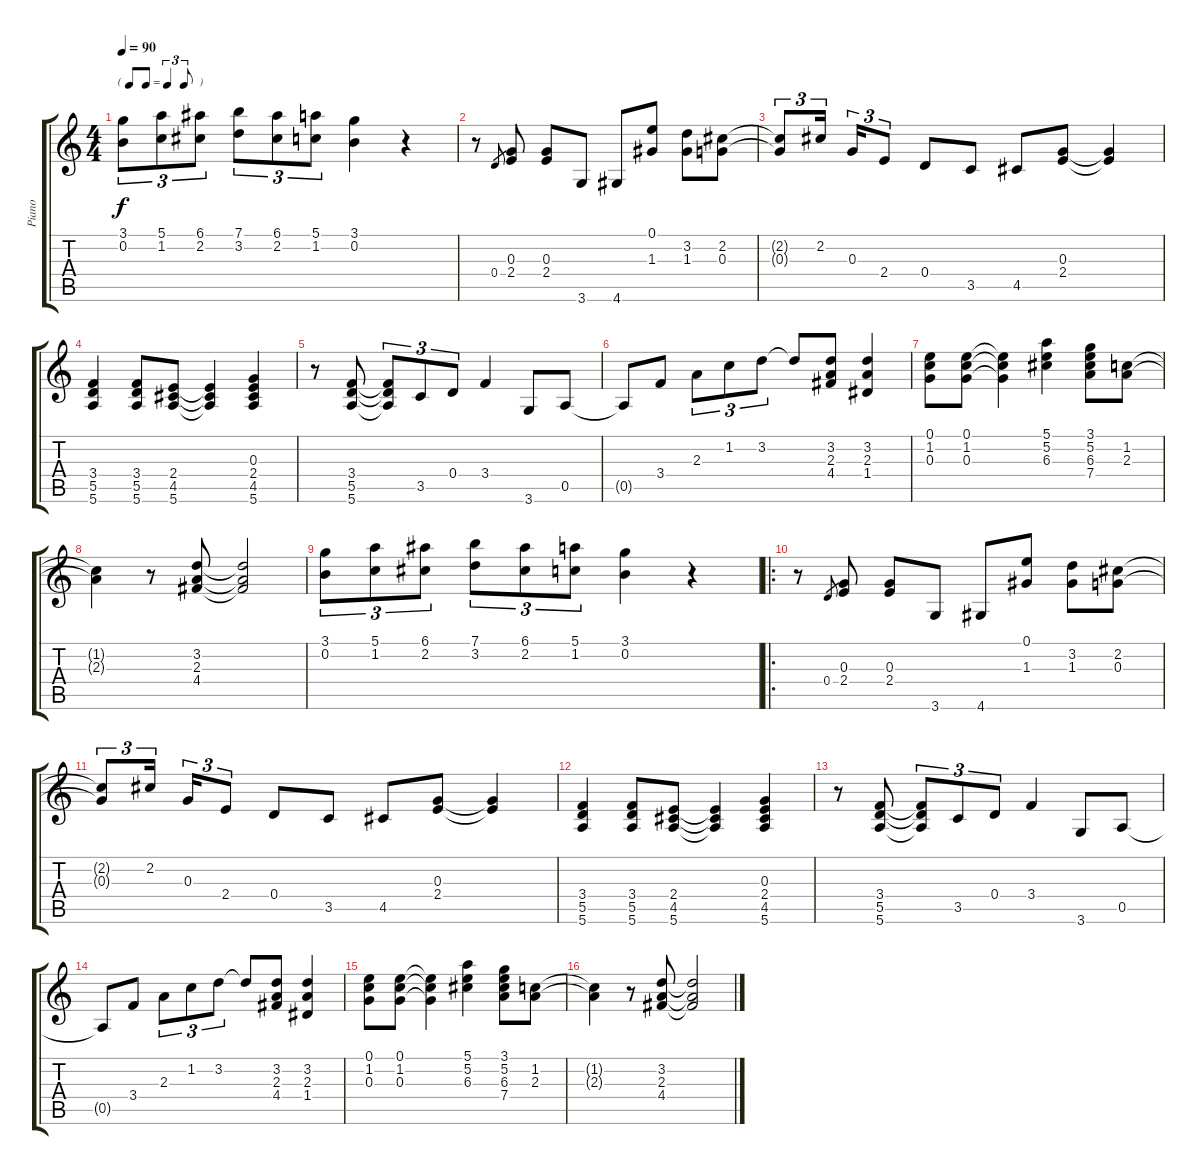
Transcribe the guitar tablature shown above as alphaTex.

\track ("Piano" "Piano") {instrument acousticgrandpiano}
\staff {score tabs}
\tuning (E5 B4 G4 D4 A3 E3) {hide}
\ts (4 4)
\tf triplet8th
\tempo 90
\clef g2
\ks c
(3.1 0.2).8{tu (3 2) dy f} (5.1 1.2).8{tu (3 2)} (6.1 2.2).8{tu (3 2)} (7.1 3.2).8{tu (3 2)} (6.1 2.2).8{tu (3 2)} (5.1 1.2).8{tu (3 2)} (3.1 0.2).4 r.4 |
r.8 0.4.8{gr} (0.3 2.4).8 (0.3 2.4).8 3.6.8 4.6.8 (0.1 1.3).8 (3.2 1.3).8 (2.2 0.3).8 |
(2.2{t} 0.3{t}).8{tu (3 2)} 2.2.16{tu (3 2)} 0.3.16{tu (3 2)} 2.4.8{tu (3 2)} 0.4.8 3.5.8 4.5.8 (0.3 2.4).8 (0.3{t} 2.4{t}).4 |
(3.4 5.5 5.6).4 (3.4 5.5 5.6).8 (2.4 4.5 5.6).8 (2.4{t} 4.5{t} 5.6{t}).4 (0.3 2.4 4.5 5.6).4 |
r.8 (3.4 5.5 5.6).8 (3.4{t} 5.5{t} 5.6{t}).8{tu (3 2)} 3.5.8{tu (3 2)} 0.4.8{tu (3 2)} 3.4.4 3.6.8 0.5.8 |
0.5{t}.8 3.4.8 2.3.8{tu (3 2)} 1.2.8{tu (3 2)} 3.2.8{tu (3 2)} 3.2{t}.8 (3.2 2.3 4.4).8 (3.2 2.3 1.4).4 |
(0.1 1.2 0.3).8 (0.1 1.2 0.3).8 (0.1{t} 1.2{t} 0.3{t}).4 (5.1 5.2 6.3).4 (3.1 5.2 6.3 7.4).8 (1.2 2.3).8 |
(1.2{t} 2.3{t}).4 r.8 (3.2 2.3 4.4).8 (3.2{t} 2.3{t} 4.4{t}).2 |
(3.1 0.2).8{tu (3 2)} (5.1 1.2).8{tu (3 2)} (6.1 2.2).8{tu (3 2)} (7.1 3.2).8{tu (3 2)} (6.1 2.2).8{tu (3 2)} (5.1 1.2).8{tu (3 2)} (3.1 0.2).4 r.4 |
\ro
r.8 0.4.8{gr} (0.3 2.4).8 (0.3 2.4).8 3.6.8 4.6.8 (0.1 1.3).8 (3.2 1.3).8 (2.2 0.3).8 |
(2.2{t} 0.3{t}).8{tu (3 2)} 2.2.16{tu (3 2)} 0.3.16{tu (3 2)} 2.4.8{tu (3 2)} 0.4.8 3.5.8 4.5.8 (0.3 2.4).8 (0.3{t} 2.4{t}).4 |
(3.4 5.5 5.6).4 (3.4 5.5 5.6).8 (2.4 4.5 5.6).8 (2.4{t} 4.5{t} 5.6{t}).4 (0.3 2.4 4.5 5.6).4 |
r.8 (3.4 5.5 5.6).8 (3.4{t} 5.5{t} 5.6{t}).8{tu (3 2)} 3.5.8{tu (3 2)} 0.4.8{tu (3 2)} 3.4.4 3.6.8 0.5.8 |
0.5{t}.8 3.4.8 2.3.8{tu (3 2)} 1.2.8{tu (3 2)} 3.2.8{tu (3 2)} 3.2{t}.8 (3.2 2.3 4.4).8 (3.2 2.3 1.4).4 |
(0.1 1.2 0.3).8 (0.1 1.2 0.3).8 (0.1{t} 1.2{t} 0.3{t}).4 (5.1 5.2 6.3).4 (3.1 5.2 6.3 7.4).8 (1.2 2.3).8 |
(1.2{t} 2.3{t}).4 r.8 (3.2 2.3 4.4).8 (3.2{t} 2.3{t} 4.4{t}).2
